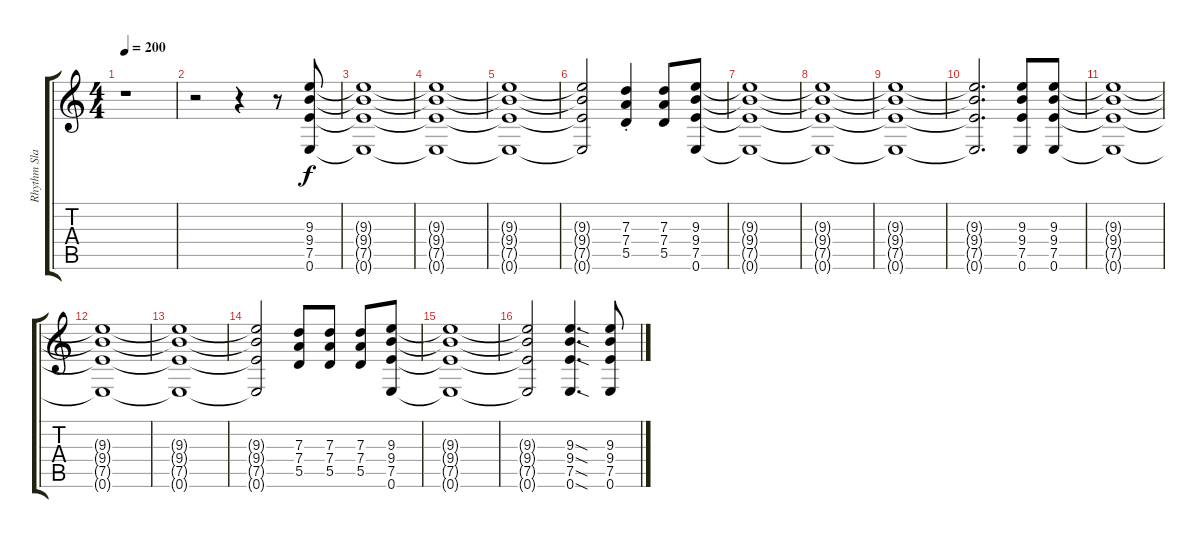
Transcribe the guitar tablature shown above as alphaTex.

\track ("Rhythm Slash" "Rhythm Sla") {instrument distortionguitar}
\staff {score tabs}
\tuning (E4 B3 G3 D3 A2 E2) {hide}
\ts (4 4)
\tempo 200
\clef g2
\ks c
r.1{dy f instrument distortionguitar} |
r.2 r.4 r.8 (9.3 9.4 7.5 0.6).8 |
(9.3{t} 9.4{t} 7.5{t} 0.6{t}).1 |
(9.3{t} 9.4{t} 7.5{t} 0.6{t}).1 |
(9.3{t} 9.4{t} 7.5{t} 0.6{t}).1 |
(9.3{t} 9.4{t} 7.5{t} 0.6{t}).2 (7.3{st} 7.4{st} 5.5{st}).4 (7.3 7.4 5.5).8 (9.3 9.4 7.5 0.6).8 |
(9.3{t} 9.4{t} 7.5{t} 0.6{t}).1 |
(9.3{t} 9.4{t} 7.5{t} 0.6{t}).1 |
(9.3{t} 9.4{t} 7.5{t} 0.6{t}).1 |
(9.3{t} 9.4{t} 7.5{t} 0.6{t}).2{d} (9.3 9.4 7.5 0.6).8 (9.3 9.4 7.5 0.6).8 |
(9.3{t} 9.4{t} 7.5{t} 0.6{t}).1 |
(9.3{t} 9.4{t} 7.5{t} 0.6{t}).1 |
(9.3{t} 9.4{t} 7.5{t} 0.6{t}).1 |
(9.3{t} 9.4{t} 7.5{t} 0.6{t}).2 (7.3 7.4 5.5).8 (7.3 7.4 5.5).8 (7.3 7.4 5.5).8 (9.3 9.4 7.5 0.6).8 |
(9.3{t} 9.4{t} 7.5{t} 0.6{t}).1 |
(9.3{t} 9.4{t} 7.5{t} 0.6{t}).2 (9.3{sod} 9.4{sod} 7.5{sod} 0.6{sod}).4{d} (9.3 9.4 7.5 0.6).8
